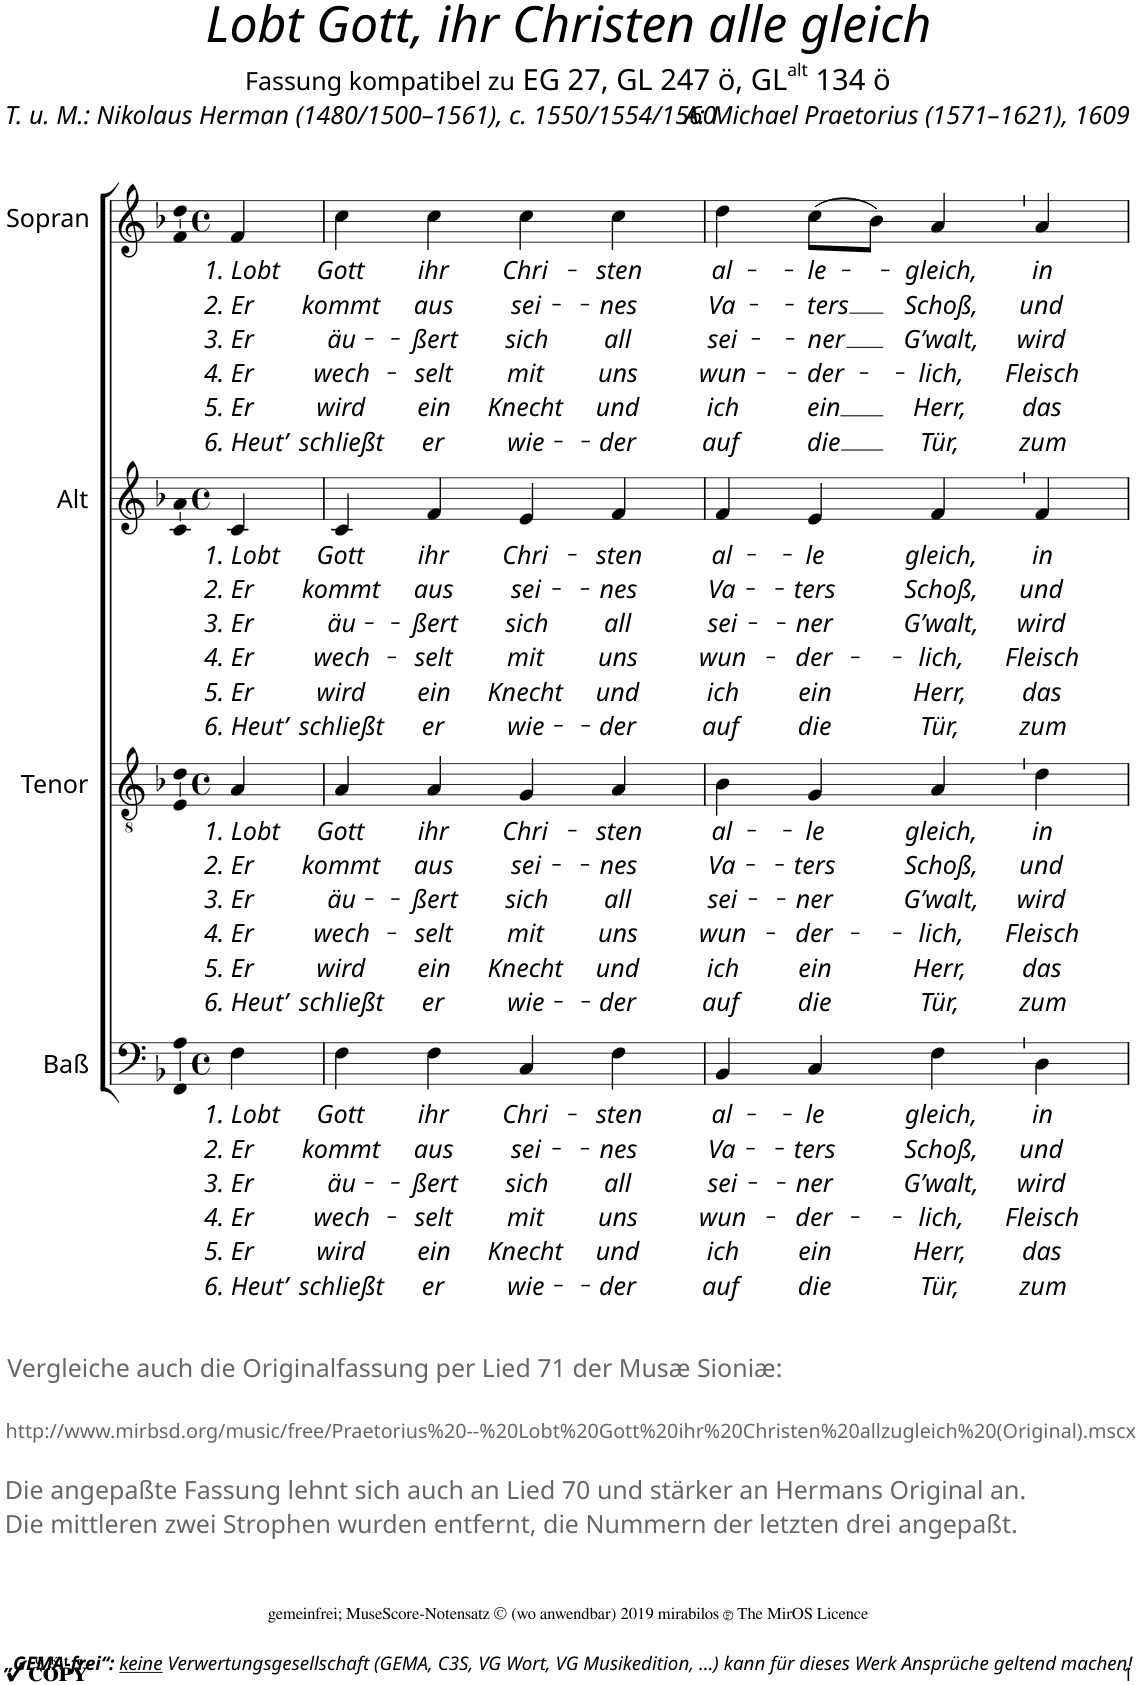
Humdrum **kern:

**kern	**text	**text	**text	**text	**text	**text	**kern	**text	**text	**text	**text	**text	**text	**kern	**text	**text	**text	**text	**text	**text	**kern	**text	**text	**text	**text	**text	**text
*part4	*part4	*part4	*part4	*part4	*part4	*part4	*part3	*part3	*part3	*part3	*part3	*part3	*part3	*part2	*part2	*part2	*part2	*part2	*part2	*part2	*part1	*part1	*part1	*part1	*part1	*part1	*part1
*staff4	*staff4	*staff4	*staff4	*staff4	*staff4	*staff4	*staff3	*staff3	*staff3	*staff3	*staff3	*staff3	*staff3	*staff2	*staff2	*staff2	*staff2	*staff2	*staff2	*staff2	*staff1	*staff1	*staff1	*staff1	*staff1	*staff1	*staff1
*I"Baß	*	*	*	*	*	*	*I"Tenor	*	*	*	*	*	*	*I"Alt	*	*	*	*	*	*	*I"Sopran	*	*	*	*	*	*
*I'B.	*	*	*	*	*	*	*I'T.	*	*	*	*	*	*	*I'A.	*	*	*	*	*	*	*I'S.	*	*	*	*	*	*
*clefF4	*	*	*	*	*	*	*clefGv2	*	*	*	*	*	*	*clefG2	*	*	*	*	*	*	*clefG2	*	*	*	*	*	*
*k[b-]	*	*	*	*	*	*	*k[b-]	*	*	*	*	*	*	*k[b-]	*	*	*	*	*	*	*k[b-]	*	*	*	*	*	*
*M4/4	*	*	*	*	*	*	*M4/4	*	*	*	*	*	*	*M4/4	*	*	*	*	*	*	*M4/4	*	*	*	*	*	*
*met(c)	*	*	*	*	*	*	*met(c)	*	*	*	*	*	*	*met(c)	*	*	*	*	*	*	*met(c)	*	*	*	*	*	*
=	=	=	=	=	=	=	=	=	=	=	=	=	=	=	=	=	=	=	=	=	=	=	=	=	=	=	=
!	!LO:LY:b	!LO:LY:b	!LO:LY:b	!LO:LY:b	!LO:LY:b	!LO:LY:b	!	!LO:LY:b	!LO:LY:b	!LO:LY:b	!LO:LY:b	!LO:LY:b	!LO:LY:b	!	!LO:LY:b	!LO:LY:b	!LO:LY:b	!LO:LY:b	!LO:LY:b	!LO:LY:b	!	!LO:LY:b	!LO:LY:b	!LO:LY:b	!LO:LY:b	!LO:LY:b	!LO:LY:b
4F\	1. Lobt	2. Er	3. Er	4. Er	5. Er	6. Heut’	4A/	1. Lobt	2. Er	3. Er	4. Er	5. Er	6. Heut’	4c/	1. Lobt	2. Er	3. Er	4. Er	5. Er	6. Heut’	4f/	1. Lobt	2. Er	3. Er	4. Er	5. Er	6. Heut’
=1	=1	=1	=1	=1	=1	=1	=1	=1	=1	=1	=1	=1	=1	=1	=1	=1	=1	=1	=1	=1	=1	=1	=1	=1	=1	=1	=1
!	!LO:LY:b	!LO:LY:b	!LO:LY:b	!LO:LY:b	!LO:LY:b	!LO:LY:b	!	!LO:LY:b	!LO:LY:b	!LO:LY:b	!LO:LY:b	!LO:LY:b	!LO:LY:b	!	!LO:LY:b	!LO:LY:b	!LO:LY:b	!LO:LY:b	!LO:LY:b	!LO:LY:b	!	!LO:LY:b	!LO:LY:b	!LO:LY:b	!LO:LY:b	!LO:LY:b	!LO:LY:b
4F\	Gott	kommt	äu-	wech-	wird	schließt	4A/	Gott	kommt	äu-	wech-	wird	schließt	4c/	Gott	kommt	äu-	wech-	wird	schließt	4cc\	Gott	kommt	äu-	wech-	wird	schließt
!	!LO:LY:b	!LO:LY:b	!LO:LY:b	!LO:LY:b	!LO:LY:b	!LO:LY:b	!	!LO:LY:b	!LO:LY:b	!LO:LY:b	!LO:LY:b	!LO:LY:b	!LO:LY:b	!	!LO:LY:b	!LO:LY:b	!LO:LY:b	!LO:LY:b	!LO:LY:b	!LO:LY:b	!	!LO:LY:b	!LO:LY:b	!LO:LY:b	!LO:LY:b	!LO:LY:b	!LO:LY:b
4F\	ihr	aus	-ßert	-selt	ein	er	4A/	ihr	aus	-ßert	-selt	ein	er	4f/	ihr	aus	-ßert	-selt	ein	er	4cc\	ihr	aus	-ßert	-selt	ein	er
!	!LO:LY:b	!LO:LY:b	!LO:LY:b	!LO:LY:b	!LO:LY:b	!LO:LY:b	!	!LO:LY:b	!LO:LY:b	!LO:LY:b	!LO:LY:b	!LO:LY:b	!LO:LY:b	!	!LO:LY:b	!LO:LY:b	!LO:LY:b	!LO:LY:b	!LO:LY:b	!LO:LY:b	!	!LO:LY:b	!LO:LY:b	!LO:LY:b	!LO:LY:b	!LO:LY:b	!LO:LY:b
4C/	Chri-	sei-	sich	mit	Knecht	wie-	4G/	Chri-	sei-	sich	mit	Knecht	wie-	4e/	Chri-	sei-	sich	mit	Knecht	wie-	4cc\	Chri-	sei-	sich	mit	Knecht	wie-
!	!LO:LY:b	!LO:LY:b	!LO:LY:b	!LO:LY:b	!LO:LY:b	!LO:LY:b	!	!LO:LY:b	!LO:LY:b	!LO:LY:b	!LO:LY:b	!LO:LY:b	!LO:LY:b	!	!LO:LY:b	!LO:LY:b	!LO:LY:b	!LO:LY:b	!LO:LY:b	!LO:LY:b	!	!LO:LY:b	!LO:LY:b	!LO:LY:b	!LO:LY:b	!LO:LY:b	!LO:LY:b
4F\	-sten	-nes	all	uns	und	-der	4A/	-sten	-nes	all	uns	und	-der	4f/	-sten	-nes	all	uns	und	-der	4cc\	-sten	-nes	all	uns	und	-der
=2	=2	=2	=2	=2	=2	=2	=2	=2	=2	=2	=2	=2	=2	=2	=2	=2	=2	=2	=2	=2	=2	=2	=2	=2	=2	=2	=2
!	!LO:LY:b	!LO:LY:b	!LO:LY:b	!LO:LY:b	!LO:LY:b	!LO:LY:b	!	!LO:LY:b	!LO:LY:b	!LO:LY:b	!LO:LY:b	!LO:LY:b	!LO:LY:b	!	!LO:LY:b	!LO:LY:b	!LO:LY:b	!LO:LY:b	!LO:LY:b	!LO:LY:b	!	!LO:LY:b	!LO:LY:b	!LO:LY:b	!LO:LY:b	!LO:LY:b	!LO:LY:b
4BB-/	al-	Va-	sei-	wun-	ich	auf	4B-\	al-	Va-	sei-	wun-	ich	auf	4f/	al-	Va-	sei-	wun-	ich	auf	4dd\	al-	Va-	sei-	wun-	ich	auf
!	!LO:LY:b	!LO:LY:b	!LO:LY:b	!LO:LY:b	!LO:LY:b	!LO:LY:b	!	!LO:LY:b	!LO:LY:b	!LO:LY:b	!LO:LY:b	!LO:LY:b	!LO:LY:b	!	!LO:LY:b	!LO:LY:b	!LO:LY:b	!LO:LY:b	!LO:LY:b	!LO:LY:b	!	!LO:LY:b	!LO:LY:b	!LO:LY:b	!LO:LY:b	!LO:LY:b	!LO:LY:b
4C/	-le	-ters	-ner	-der-	ein	die	4G/	-le	-ters	-ner	-der-	ein	die	4e/	-le	-ters	-ner	-der-	ein	die	(8cc\L	-le-	-ters	-ner	-der-	ein	die
.	.	.	.	.	.	.	.	.	.	.	.	.	.	.	.	.	.	.	.	.	8b-\J)	.	.	.	.	.	.
!	!LO:LY:b	!LO:LY:b	!LO:LY:b	!LO:LY:b	!LO:LY:b	!LO:LY:b	!	!LO:LY:b	!LO:LY:b	!LO:LY:b	!LO:LY:b	!LO:LY:b	!LO:LY:b	!	!LO:LY:b	!LO:LY:b	!LO:LY:b	!LO:LY:b	!LO:LY:b	!LO:LY:b	!	!LO:LY:b	!LO:LY:b	!LO:LY:b	!LO:LY:b	!LO:LY:b	!LO:LY:b
4F\	gleich,	Schoß,	G’walt,	-lich,	Herr,	Tür,	4A/	gleich,	Schoß,	G’walt,	-lich,	Herr,	Tür,	4f/	gleich,	Schoß,	G’walt,	-lich,	Herr,	Tür,	4a/	-gleich,	Schoß,	G’walt,	-lich,	Herr,	Tür,
!	!LO:LY:b	!LO:LY:b	!LO:LY:b	!LO:LY:b	!LO:LY:b	!LO:LY:b	!	!LO:LY:b	!LO:LY:b	!LO:LY:b	!LO:LY:b	!LO:LY:b	!LO:LY:b	!	!LO:LY:b	!LO:LY:b	!LO:LY:b	!LO:LY:b	!LO:LY:b	!LO:LY:b	!	!LO:LY:b	!LO:LY:b	!LO:LY:b	!LO:LY:b	!LO:LY:b	!LO:LY:b
4D\	in	und	wird	Fleisch	das	zum	4d\	in	und	wird	Fleisch	das	zum	4f/	in	und	wird	Fleisch	das	zum	4a/	in	und	wird	Fleisch	das	zum
=	=	=	=	=	=	=	=	=	=	=	=	=	=	=	=	=	=	=	=	=	=	=	=	=	=	=	=
*-	*-	*-	*-	*-	*-	*-	*-	*-	*-	*-	*-	*-	*-	*-	*-	*-	*-	*-	*-	*-	*-	*-	*-	*-	*-	*-	*-
